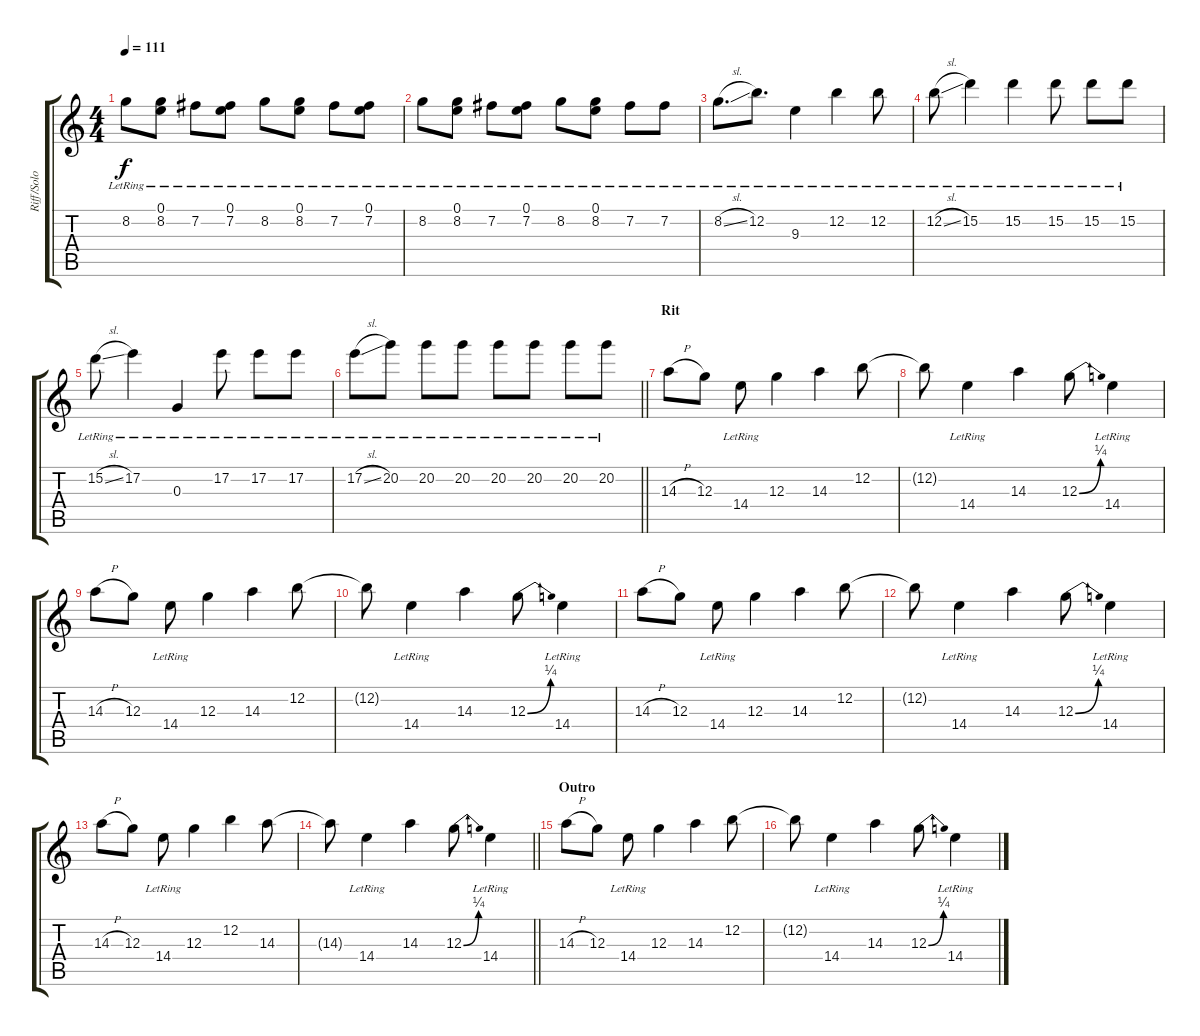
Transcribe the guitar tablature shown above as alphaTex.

\track ("Riff/Solo" "Riff/Solo") {instrument electricguitarclean}
\staff {score tabs}
\tuning (E4 B3 G3 D3 A2 E2) {hide}
\ts (4 4)
\tempo 111
\clef g2
\ks c
8.2{lr}.8{dy f instrument electricguitarclean} (0.1{lr} 8.2).8 7.2{lr}.8 (0.1{lr} 7.2).8 8.2{lr}.8 (0.1{lr} 8.2).8 7.2{lr}.8 (0.1{lr} 7.2).8 |
8.2{lr}.8 (0.1{lr} 8.2).8 7.2{lr}.8 (0.1{lr} 7.2).8 8.2{lr}.8 (0.1{lr} 8.2).8 7.2{lr}.8 7.2{lr}.8 |
8.2{sl lr}.8{d} 12.2{lr}.8{d} 9.3{lr}.4 12.2{lr}.4 12.2{lr}.8 |
12.2{sl lr}.8 15.2{lr}.4 15.2{lr}.4 15.2{lr}.8 15.2{lr}.8 15.2{lr}.8 |
15.2{sl lr}.8 17.2{lr}.4 0.3{lr}.4 17.2{lr}.8 17.2{lr}.8 17.2{lr}.8 |
\barLineRight lightlight
17.2{sl lr}.8 20.2{lr}.8 20.2{lr}.8 20.2{lr}.8 20.2{lr}.8 20.2{lr}.8 20.2{lr}.8 20.2{lr}.8 |
\section ("" "Rit")
14.3{h}.8{volume 6 instrument electricguitarclean} 12.3.8 14.4{lr}.8 12.3.4 14.3.4 12.2.8 |
12.2{t}.8 14.4{lr}.4 14.3.4 12.3{be (bend 0 0 60 1)}.8 14.4{lr}.4 |
14.3{h}.8 12.3.8 14.4{lr}.8 12.3.4 14.3.4 12.2.8 |
12.2{t}.8 14.4{lr}.4 14.3.4 12.3{be (bend 0 0 60 1)}.8 14.4{lr}.4 |
14.3{h}.8 12.3.8 14.4{lr}.8 12.3.4 14.3.4 12.2.8 |
12.2{t}.8 14.4{lr}.4 14.3.4 12.3{be (bend 0 0 60 1)}.8 14.4{lr}.4 |
14.3{h}.8 12.3.8 14.4{lr}.8 12.3.4 12.2.4 14.3.8 |
\barLineRight lightlight
14.3{t}.8 14.4{lr}.4 14.3.4 12.3{be (bend 0 0 60 1)}.8 14.4{lr}.4 |
\section ("" "Outro")
14.3{h}.8 12.3.8 14.4{lr}.8 12.3.4 14.3.4 12.2.8 |
12.2{t}.8 14.4{lr}.4 14.3.4 12.3{be (bend 0 0 60 1)}.8 14.4{lr}.4
